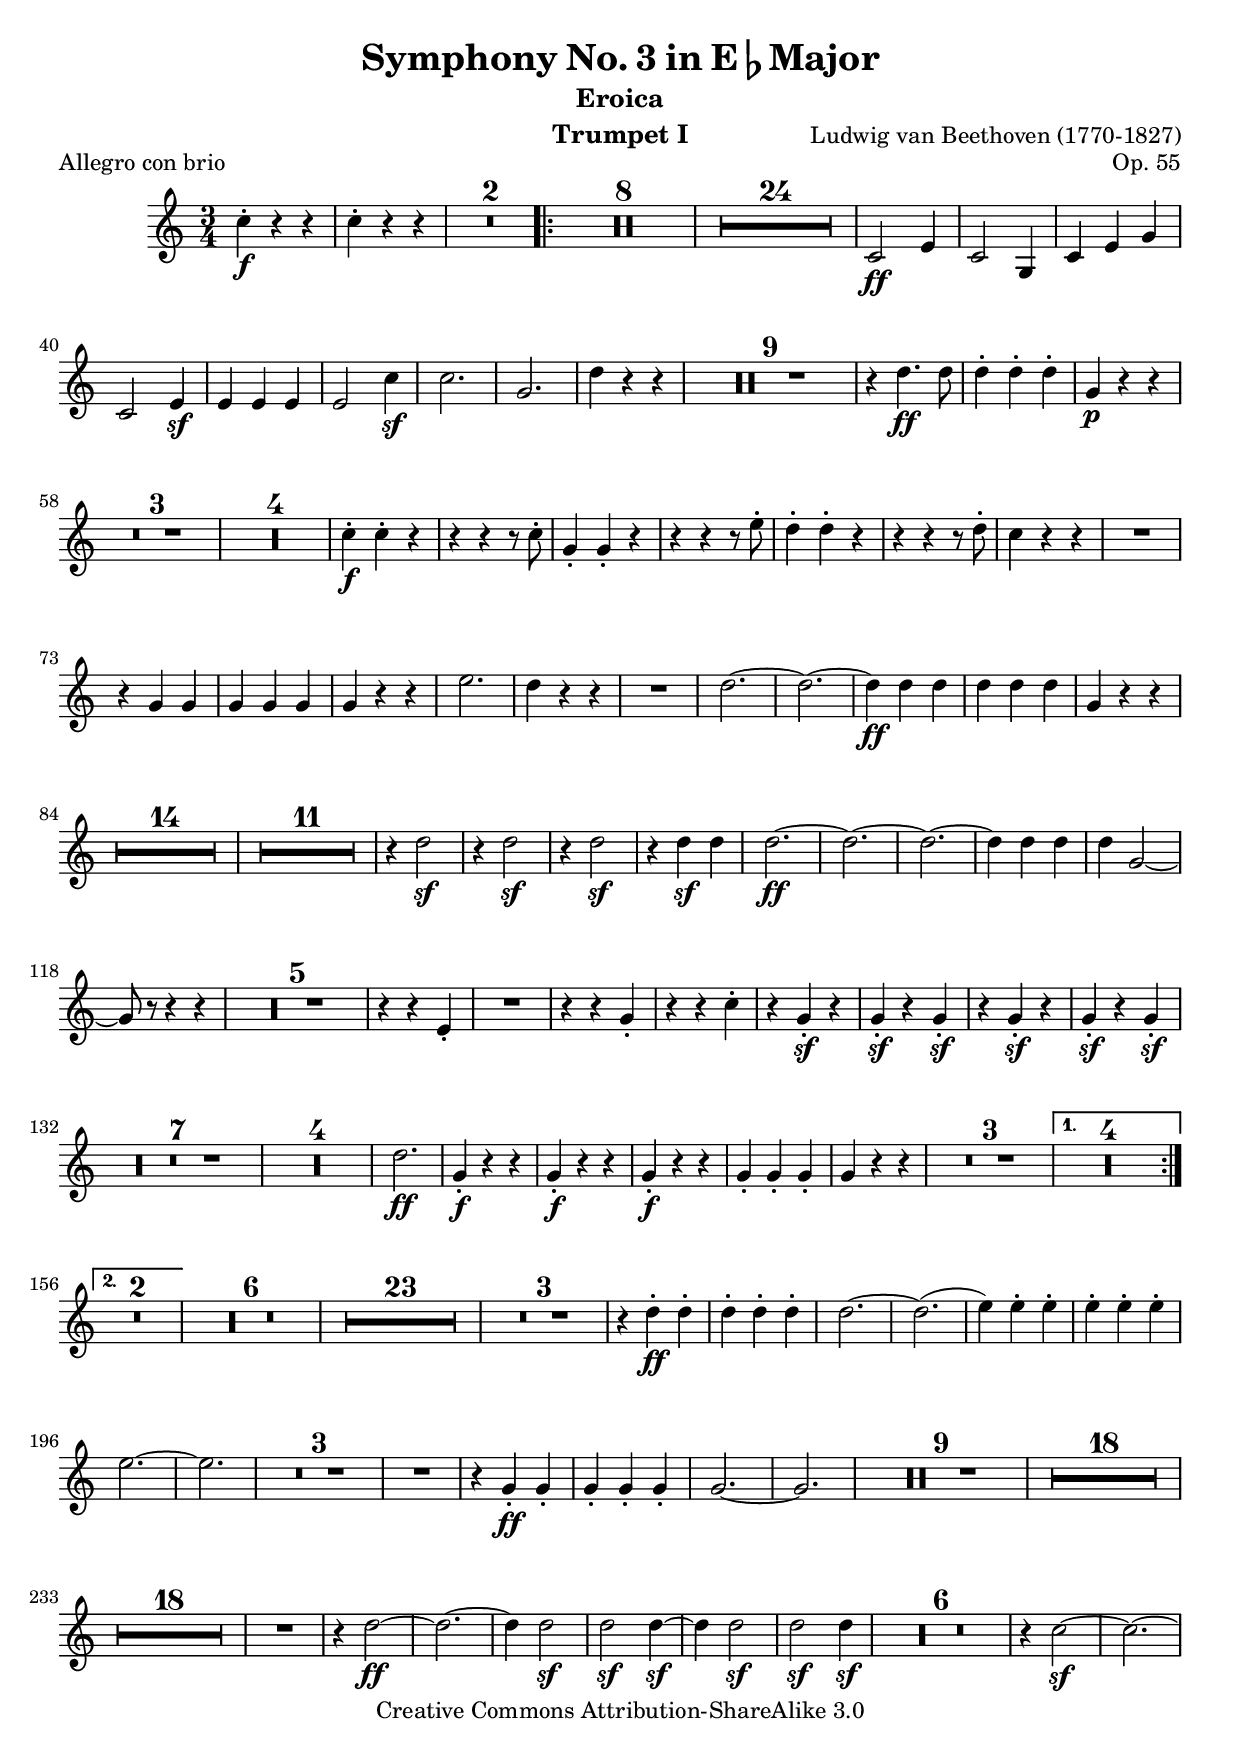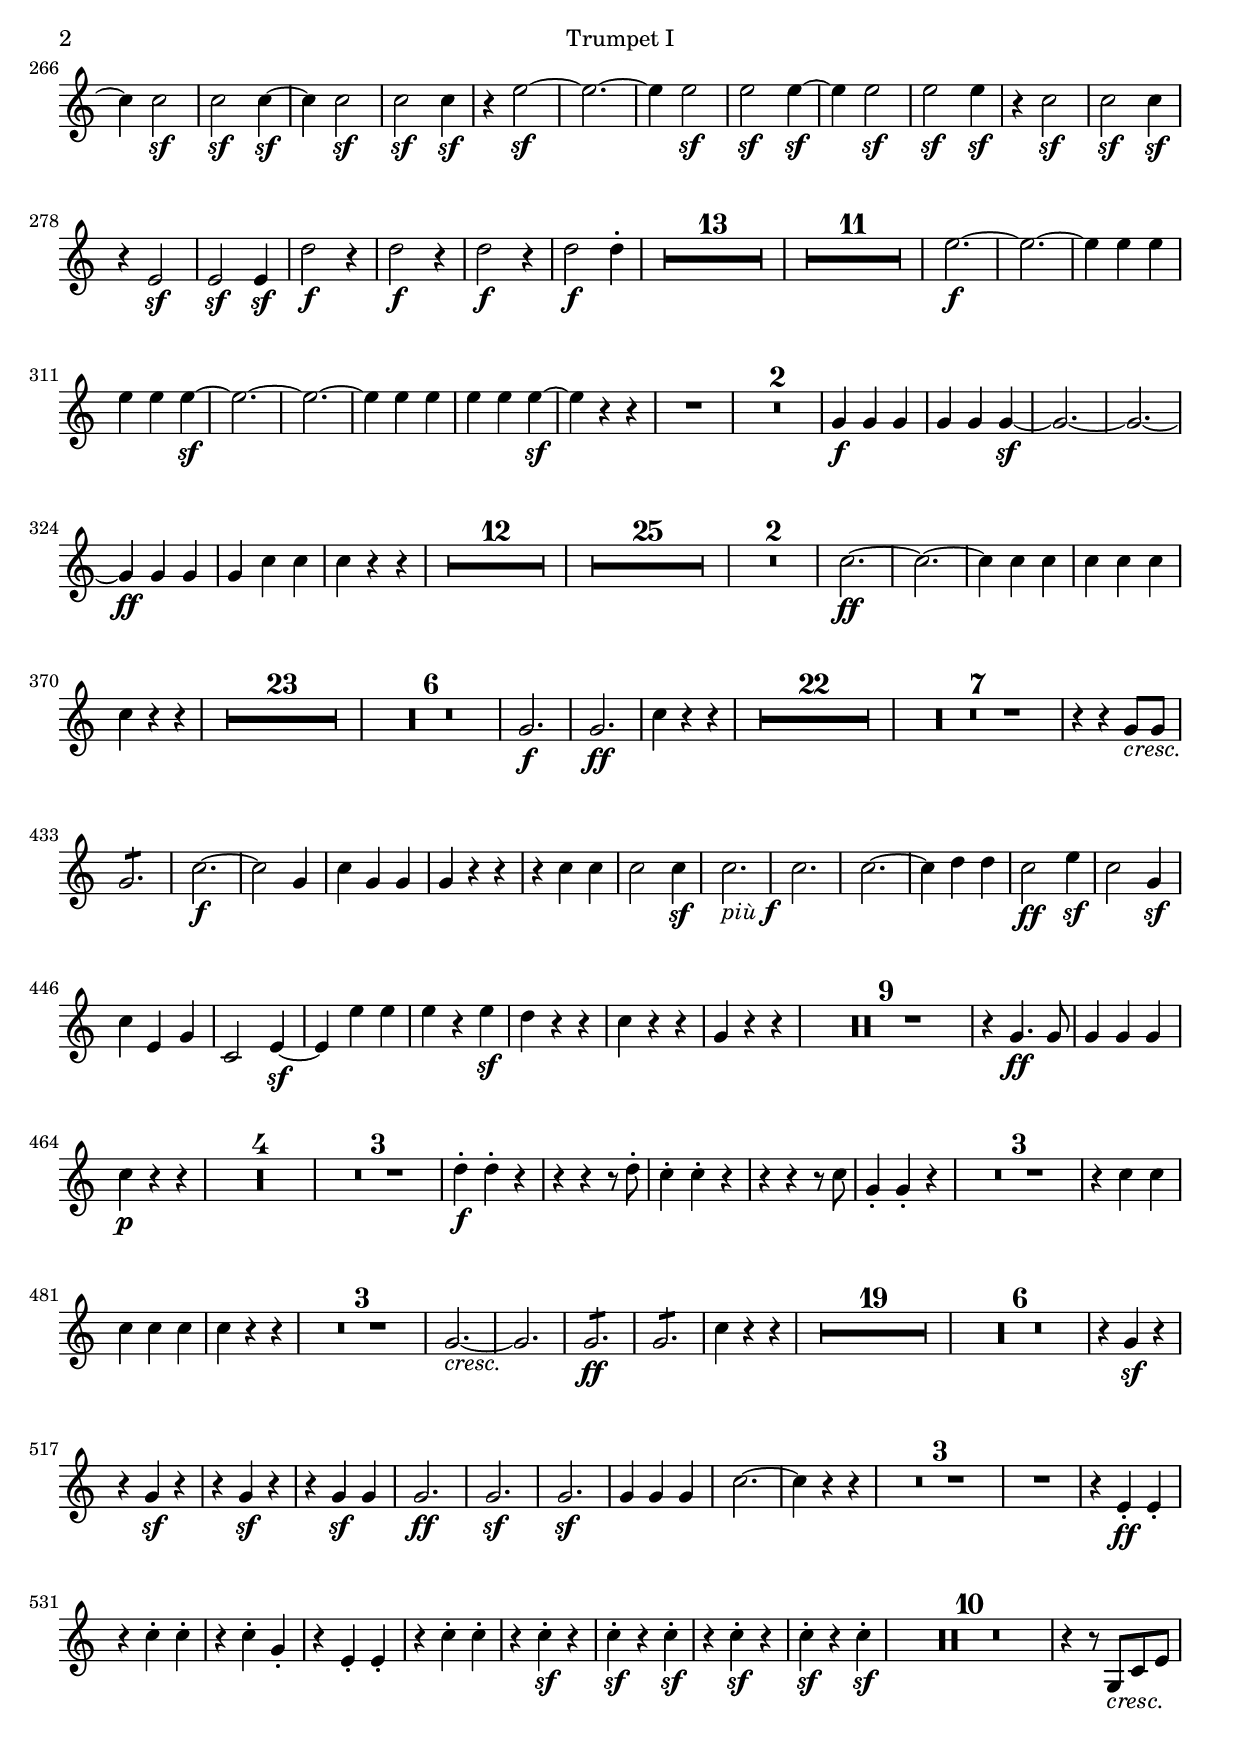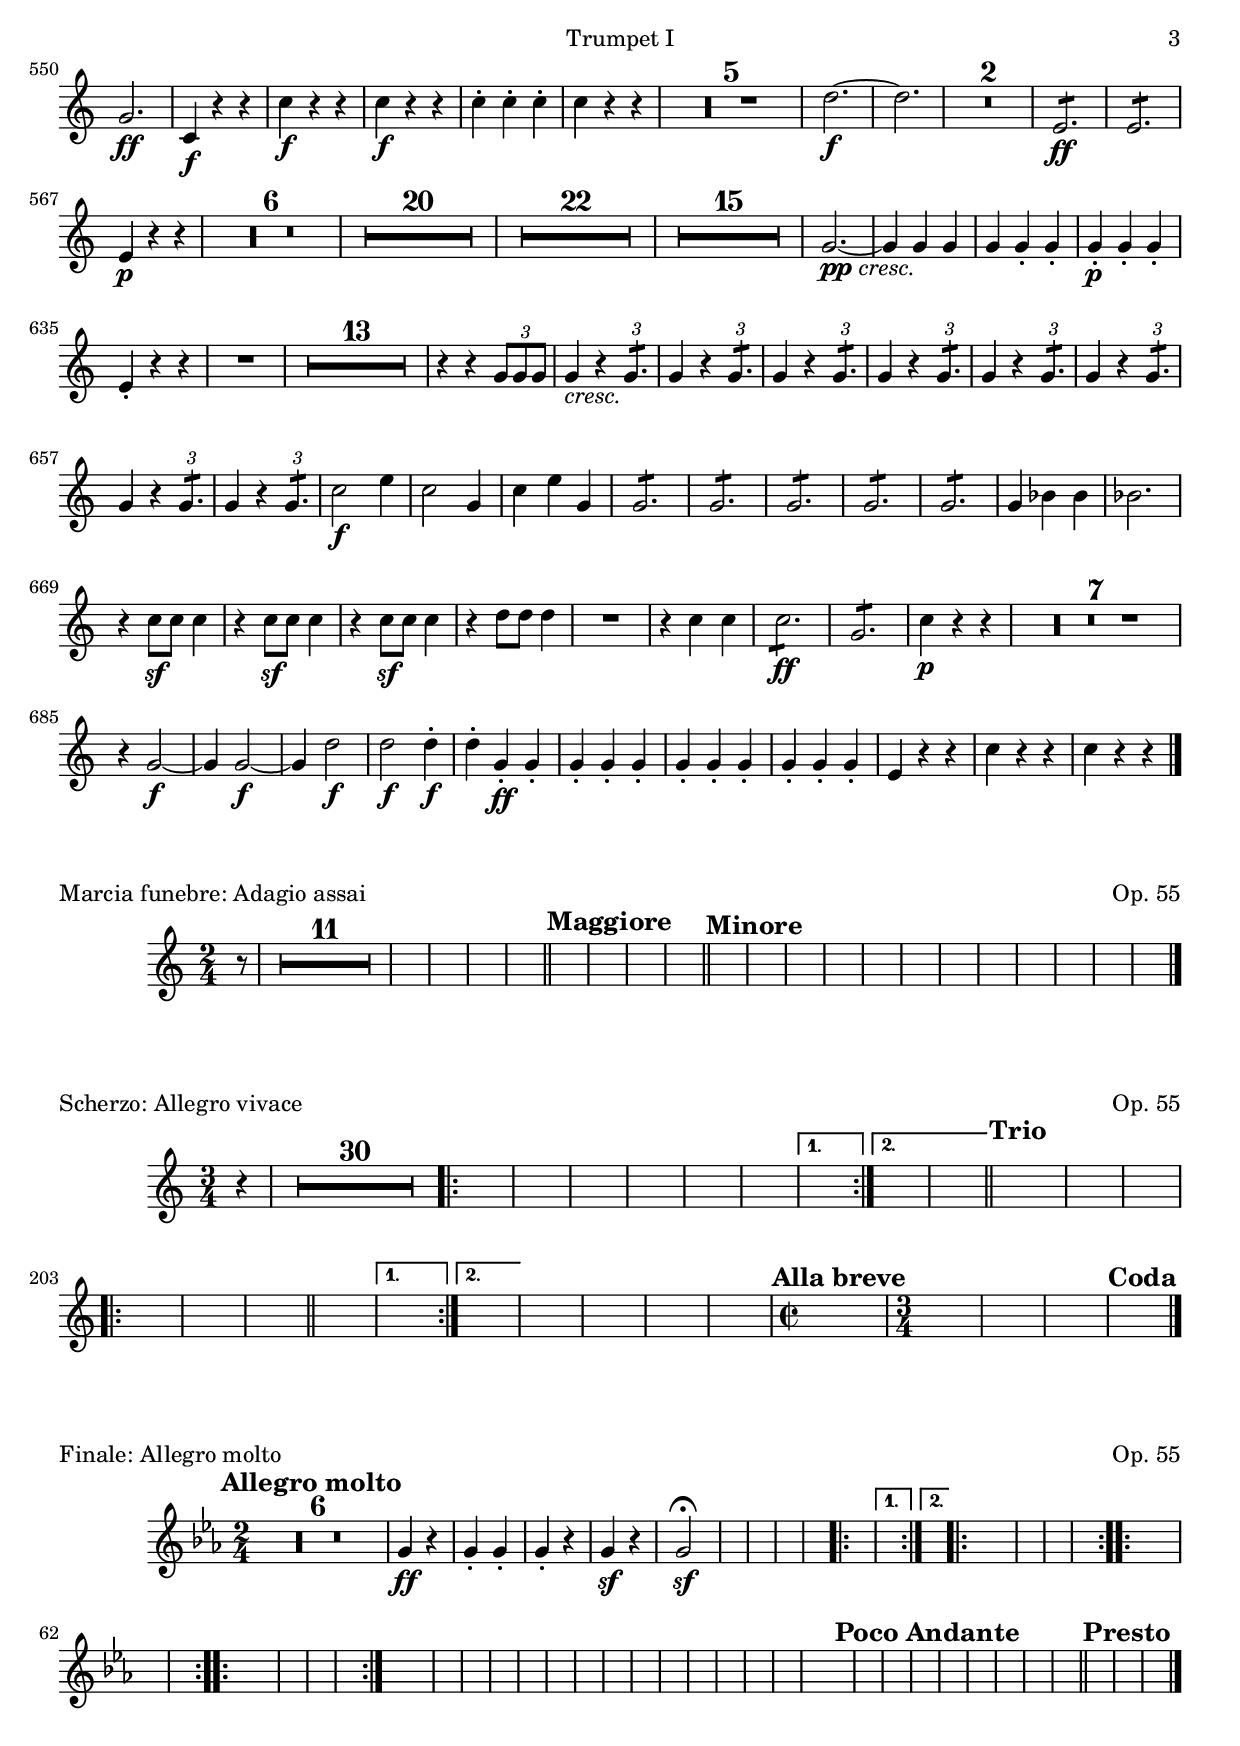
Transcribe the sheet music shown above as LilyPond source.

\version "2.9.17"

\include "defs.lyi" 
\include "defs.lyi"

trumpetOneMvtI = \relative c''
{
  \time 3/4
  \transposition ees
  \key c \major
  c4-.\f r r |
  c4-. r r |
  R2.*2 |
  \repeat volta 2
  {
    R2.*32 |

    %page 3
    c,2\ff e4 |
    c2 g4 |
    c e g |
    c,2 e4\sf |
    e e e |
    e2 c'4\sf |
    c2. |
    g |
    d'4 r r |
    R2.*9 |
    r4 d4.\ff d8 |
    d4-. d-. d-. |
    g,4\p r r |
    R2.*7 | %page 4
    c4-.\f c-. r |
    r r r8 c-. |
    g4-. g-. r |
    r r r8 e'-. |
    d4-. d-. r |
    r r r8 d-. |
    c4 r r |
    R2. |
    r4 g g |
    g g g |
    g r r |

    %page 5
    e'2. |
    d4 r r |
    R2. |
    d2.~ |
    d~ |
    d4\ff d d |
    d d d |
    g, r r |
    R2.*25 | %page 6
    r4 d'2\sf |
    r4 d2\sf |
    r4 d2\sf |
    r4 d\sf d |
    d2.~\ff | d~ | d~ |
    d4 d d |
    d g,2~ |

    %page 7
    g8 r r4 r |
    R2.*5 |
    r4 r e4-. |
    R2. |
    r4 r g-. |
    r r c-. |
    \repeat unfold 6 {r g-.\sf} |
    R2.*11 | %page 8
    d'2.\ff |
    \repeat unfold 3 {g,4-.\f r r |}
    g4-. g-. g-. |
    g r r |
    R2.*3 |
  }
  \alternative
  {
    { R2.*4 | }
    { R2.*2 | }
  }
  R2.*32 | %page 9, page 10
  r4 d'-.\ff d-. |
  d-. d-. d-. |
  d2.~ | d( |
  e4) e-. e-. |
  e-. e-. e-. |
  e2.~ | e |
  R2.*4 | %page 11
  r4 g,-.\ff g-. |
  g-. g-. g-. |
  g2.~ | g |
  R2.*46 | %page 12, page 13, page 14
  r4 d'2~\ff | d2.~ |
  d4 d2\sf |
  d2\sf d4~\sf |
  d d2\sf |
  d2\sf d4\sf |
  R2.*6 |
  r4 c2~\sf | c2.~ |
  c4 c2\sf |
  c2\sf c4~\sf |
  c4 c2\sf |
  c2\sf c4\sf |
  r4 e2~\sf |
  e2.~ |
  e4 e2\sf |
  e2\sf e4\sf~ |
  e e2\sf |
  e2\sf e4\sf |

  %page 15
  r4 c2\sf |
  c2\sf c4\sf |
  r4 e,2\sf |
  e2\sf e4\sf |
  d'2\f r4 |
  d2\f r4 |
  d2\f r4 |
  d2\f d4-. |
  R2.*24 | %page 16
  e2.~\f | e~ |
  e4 e e |
  e e e~\sf |
  e2.~ | e~ |
  e4 e e |
  e e e~\sf |
  e r r |
  R2.*3 | %page 17
  g,4\f g g |
  g g g~\sf |
  g2.~ | g~ |
  g4\ff g g |
  g c c |
  c r r |
  R2.*39 | %page 18, page 19
  c2.~\ff | c~ |
  c4 c c | c c c | c r r |
  R2.*29 | %page 20
  g2.\f |
  g\ff |
  c4 r r |
  R2.*29 | %page 21
  r4 r g8_\mCresc g |
  g2.:8 |
  c2.~\f |
  c2 g4 |
  c g g |
  g r r |
  r c c |
  c2 c4\sf |
  c2._\mPiuF |
  c |
  c~ |
  c4 d d |
  c2\ff e4\sf |
  c2 g4\sf |
  c e, g |
  c,2 e4~\sf |

  %page 22
  e e' e |
  e r e\sf |
  d r r |
  c r r |
  g r r |
  R2.*9 |
  r4 g4.\ff g8 |
  g4 g g |
  c\p r r |
  R2.*7 | %page 23
  d4-.\f d-. r |
  r r r8 d-. |
  c4-. c-. r |
  r r r8 c |
  g4-. g-. r |
  R2.*3 |
  r4 c c |
  c c c |
  c r r |
  R2.*3 |

  %page 24
  g2.~_\mCresc | g |
  g2.:8\ff |
  g:8 |
  c4 r r |
  R2.*25 | %page 25
  \repeat unfold 3{r4 g\sf r |}
  r4 g\sf g |
  g2.\ff |
  g\sf |
  g\sf |
  g4 g g |
  c2.~ |
  c4 r r |
  R2.*4 | %page 26
  r4 e,-.\ff e-. |
  r c'-. c-. |
  r c-. g-. |
  r e-. e-. |
  r c'-. c-. |
  \repeat unfold 6 {r c-.\sf} |
  R2.*10 |

  %page 27
  r4 r8 g,_\mCresc c e |
  g2.\ff |
  c,4\f r r |
  c'\f r r |
  c\f r r |
  c-. c-. c-. |
  c r r |
  R2.*5 |
  d2.~\f | d |
  R2.*2 |
  e,2.:8\ff |
  e:8 |
  e4\p r r |
  R2.*63 | %page 28, page 29, page 30
  g2.~_\mPPCresc |
  g4 g g |
  g g-. g-. |
  g-.\p g-. g-. |
  e-. r r |
  R2.*14 |
  r4 r \times 2/3 {g8 g g} |
  g4_\mCresc r \times 2/3 {g4.:8} |
  \repeat unfold 7 {g4 r \times 2/3 {g4.:8} |}
  c2\f e4 |
  c2 g4 |
  c e g, |
  \repeat unfold 5 {g2.:8 |}
  g4 bes bes |
  bes2. |
  \repeat unfold 3 {r4 c8\sf c c4 |} |
  r4 d8 d d4 |
  R2. |

  %page 33
  r4 c c |
  c2.:8\ff |
  g:8 |
  c4\p r r |
  R2.*7 |
  r4 g2~\f |
  g4 g2~\f |
  g4 d'2\f |
  d\f d4-.\f |
  d-. g,-.\ff \repeat unfold 10 {g-.} |
  e r r |
  c' r r |
  c r r | \bar "|."
}

 
\include "defs.lyi"

trumpetOneMvtII = \relative c'
{
  \time 2/4
  \key c \major
  \transposition c
  \partial 8 r8 |
  R2*11 |
}

 
\include "defs.lyi"

trumpetOneMvtIII = \relative c'
{
  \transposition ees 
  r4
  R2.*30 |
}

 
\include "defs.lyi"

trumpetOneMvtIV = \relative c''
{
  \transposition ees
  \key c \minor
  R2*6 |
  g4\ff r |
  g-. g-. |
  g-. r |
  g\sf r |
  g2\sf\fermata |
}

 

instrument = "Trumpet I"

notesMvtI = \trumpetOneMvtI
notesMvtII = \trumpetOneMvtII
notesMvtIII = \trumpetOneMvtIII
notesMvtIV = \trumpetOneMvtIV

\include "Part.lyi"

